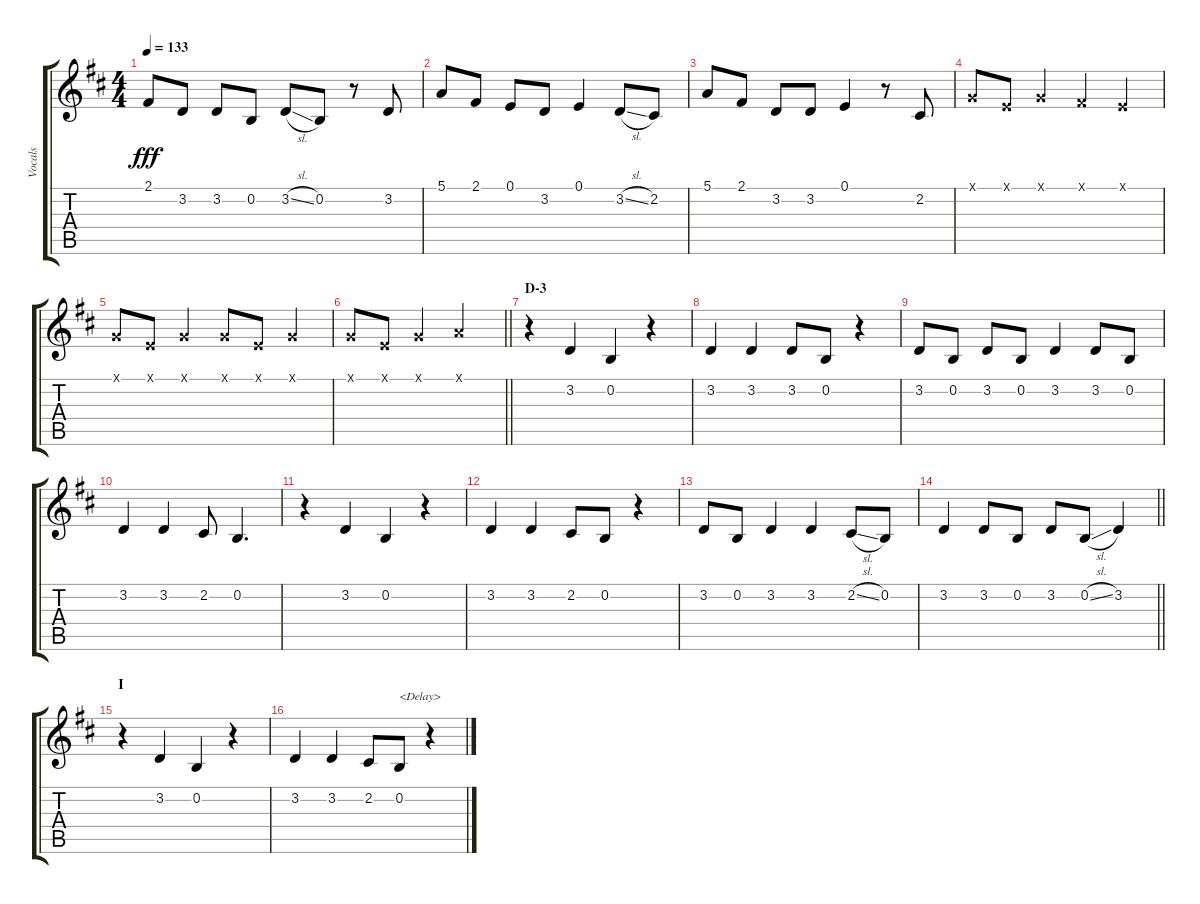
\track ("Vocals" "Vocals") {instrument voiceoohs}
\staff {score tabs}
\tuning (E4 B3 G3 D3 A2 E2) {hide}
\ts (4 4)
\tempo 133
\clef g2
\ks d
2.1.8{dy fff} 3.2.8 3.2.8 0.2.8 3.2{sl}.8 0.2.8 r.8 3.2.8 |
5.1.8 2.1.8 0.1.8 3.2.8 0.1.4 3.2{sl}.8 2.2.8 |
5.1.8 2.1.8 3.2.8 3.2.8 0.1.4 r.8 2.2.8 |
3.1{x}.8 0.1{x}.8 3.1{x}.4 2.1{x}.4 0.1{x}.4 |
3.1{x}.8 0.1{x}.8 3.1{x}.4 3.1{x}.8 0.1{x}.8 3.1{x}.4 |
\barLineRight lightlight
3.1{x}.8 0.1{x}.8 3.1{x}.4 5.1{x}.2 |
\section ("" "D-3")
r.4 3.2.4 0.2.4 r.4 |
3.2.4 3.2.4 3.2.8 0.2.8 r.4 |
3.2.8 0.2.8 3.2.8 0.2.8 3.2.4 3.2.8 0.2.8 |
3.2.4 3.2.4 2.2.8 0.2.4{d} |
r.4 3.2.4 0.2.4 r.4 |
3.2.4 3.2.4 2.2.8 0.2.8 r.4 |
3.2.8 0.2.8 3.2.4 3.2.4 2.2{sl}.8 0.2.8 |
\barLineRight lightlight
3.2.4 3.2.8 0.2.8 3.2.8 0.2{sl}.8 3.2.4 |
\section ("" "I")
r.4 3.2.4 0.2.4 r.4 |
3.2.4 3.2.4 2.2.8 0.2.8{txt "<Delay>"} r.4
